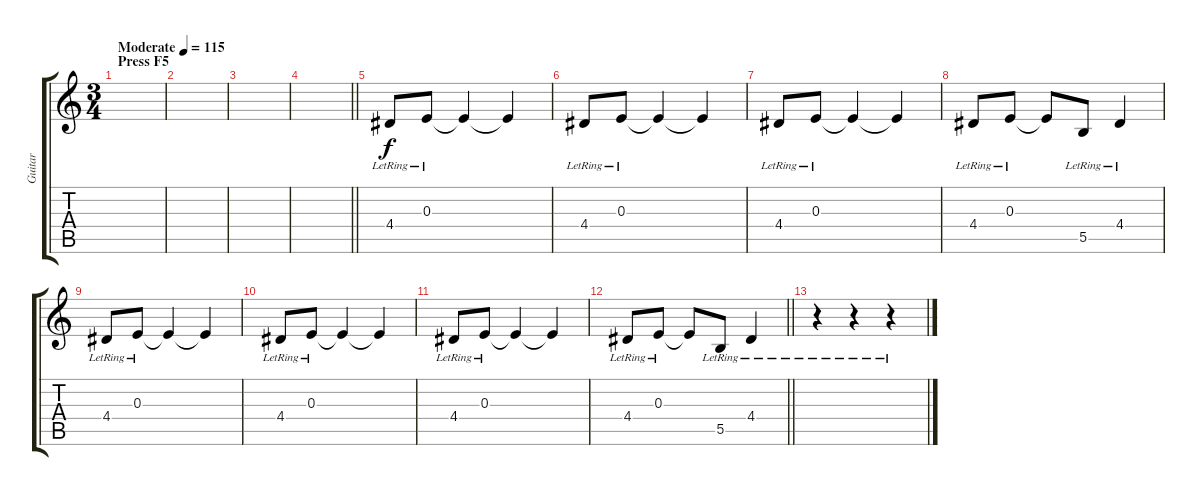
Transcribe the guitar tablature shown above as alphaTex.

\track ("Guitar" "Guitar") {instrument electricguitarclean}
\staff {score tabs}
\tuning (Db4 Ab3 E3 B2 Gb2 Db2) {hide}
\ts (3 4)
\section ("" "Press F5")
\tempo (115 "Moderate")
\clef g2
\ks c
|
|
|
\barLineRight lightlight
|
\section ("" "")
4.4{lr}.8 0.3{lr}.8 0.3{t}.4 0.3{t}.4 |
4.4{lr}.8 0.3{lr}.8 0.3{t}.4 0.3{t}.4 |
4.4{lr}.8 0.3{lr}.8 0.3{t}.4 0.3{t}.4 |
4.4{lr}.8 0.3{lr}.8 0.3{t}.8 5.5{lr}.8 4.4{lr}.4 |
4.4{lr}.8 0.3{lr}.8 0.3{t}.4 0.3{t}.4 |
4.4{lr}.8 0.3{lr}.8 0.3{t}.4 0.3{t}.4 |
4.4{lr}.8 0.3{lr}.8 0.3{t}.4 0.3{t}.4 |
\barLineRight lightlight
4.4{lr}.8 0.3{lr}.8 0.3{t}.8 5.5{lr}.8 4.4{lr}.4 |
\section ("" "")
r.4 r.4 r.4
